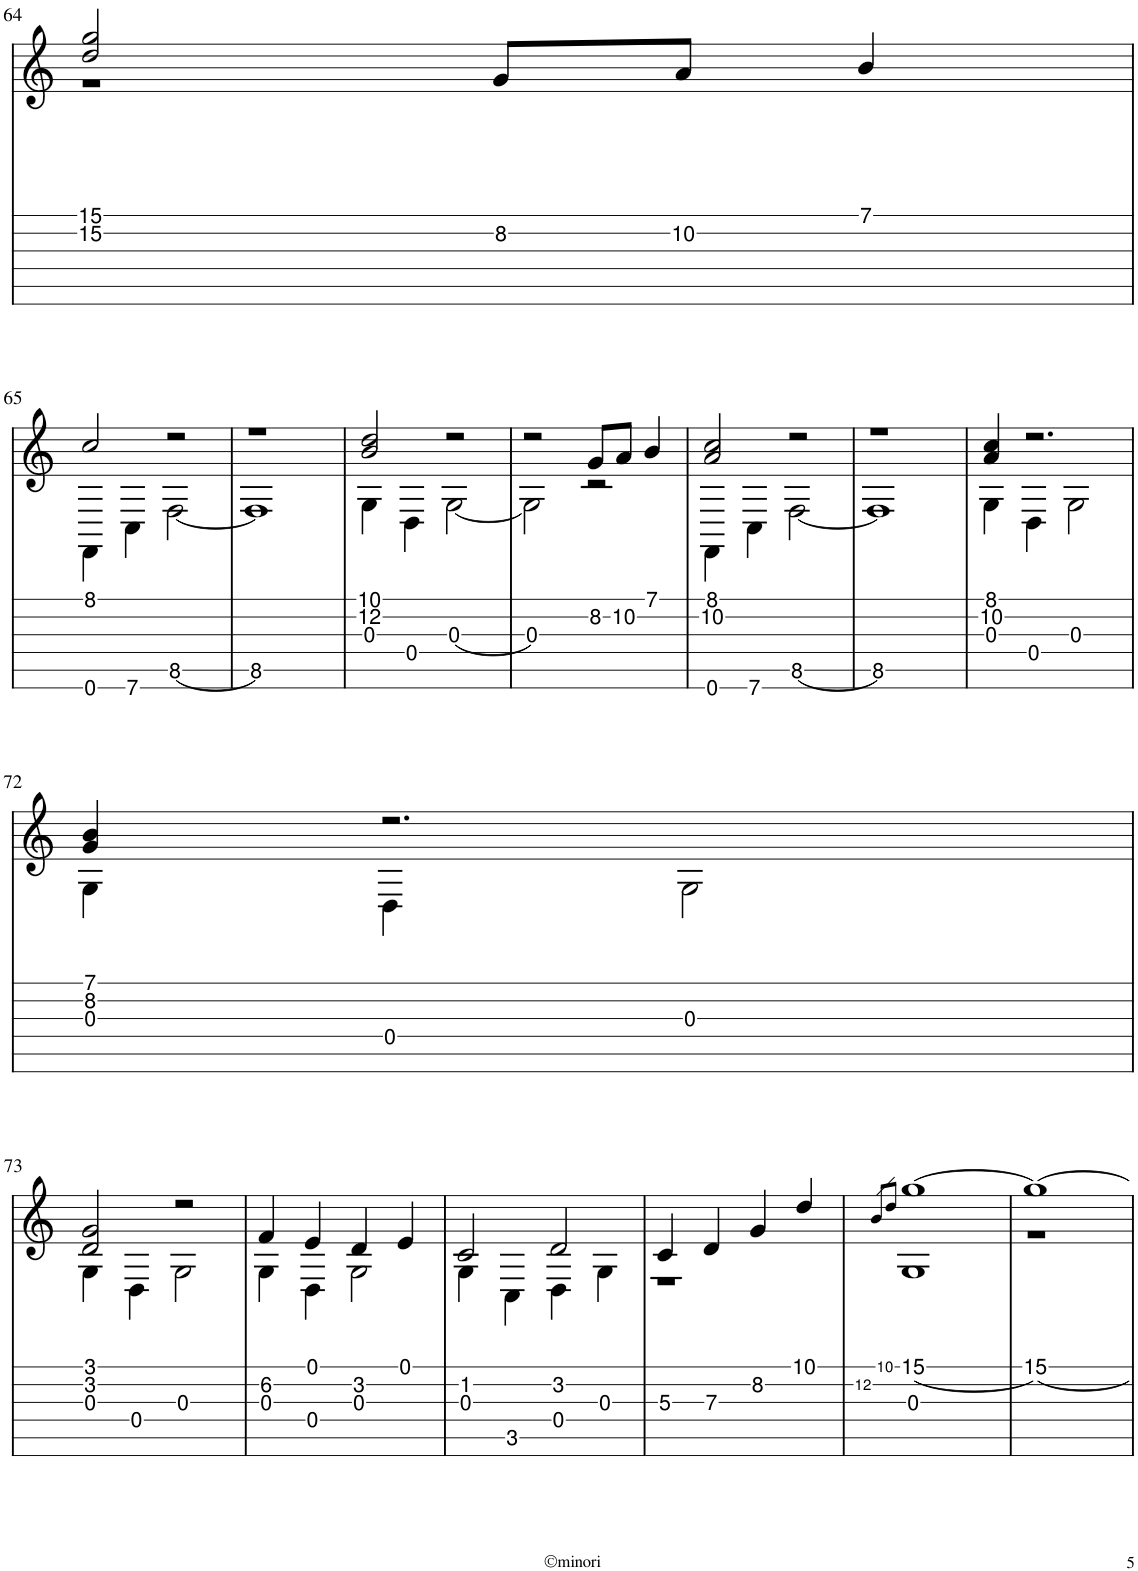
**kern	**kern
*part2	*part1
*staff2	*staff1
*I"原音吉他（六线谱）	*I"钢琴
!!LO:PB:g=z
*	*clefG2
*k[]	*k[]
*M4/4	*M4/4
=64	=64
*^	*^
2dd 2gg	1r	2dd/ 2gg/	1r
8gL	.	8g/L	.
8aJ	.	8a/J	.
4b	.	4b/	.
!!LO:LB:g=z	!!
=65	=65	=65	=65
2cc	4FF	2cc/	4FF\
.	4C	.	4C\
2r	[2F	2r	[2F\
=66	=66	=66	=66
1r	1F]	1r	1F]
=67	=67	=67	=67
2b 2dd	4G	2b/ 2dd/	4G\
.	4D	.	4D\
2r	[2G	2r	[2G\
=68	=68	=68	=68
2r	2G]	2r	2G\]
8gL	2r	8g/L	2r
8aJ	.	8a/J	.
4b	.	4b/	.
=69	=69	=69	=69
2a 2cc	4FF	2a/ 2cc/	4FF\
.	4C	.	4C\
2r	[2F	2r	[2F\
=70	=70	=70	=70
1r	1F]	1r	1F]
=71	=71	=71	=71
4a 4cc	4G	4a/ 4cc/	4G\
4r	4D	2.r	4D\
2r	2G	.	2G\
!!LO:LB:g=z	!!
=72	=72	=72	=72
4g 4b	4G	4g/ 4b/	4G\
4r	4D	2.r	4D\
2r	2G	.	2G\
!!LO:LB:g=z	!!
=73	=73	=73	=73
2d 2g	4G	2d/ 2g/	4G\
.	4D	.	4D\
2r	2G	2r	2G\
=74	=74	=74	=74
4f	4G	4f/	4G\
4e	4D	4e/	4D\
4d	2G	4d/	2G\
4e	.	4e/	.
=75	=75	=75	=75
2c	4G	2c/	4G\
.	4C	.	4C\
2d	4D	2d/	4D\
.	4G	.	4G\
=76	=76	=76	=76
4c	1r	4c/	1r
4d	.	4d/	.
4g	.	4g/	.
4dd	.	4dd/	.
=77	=77	=77	=77
qb	.	8qb/L	.
qdd	.	8qdd/J	.
[1gg	1G	[1gg	1G
=78	=78	=78	=78
1gg_	1r	1gg_	1r
*v	*v	*	*
*	*v	*v
=	=
*-	*-
